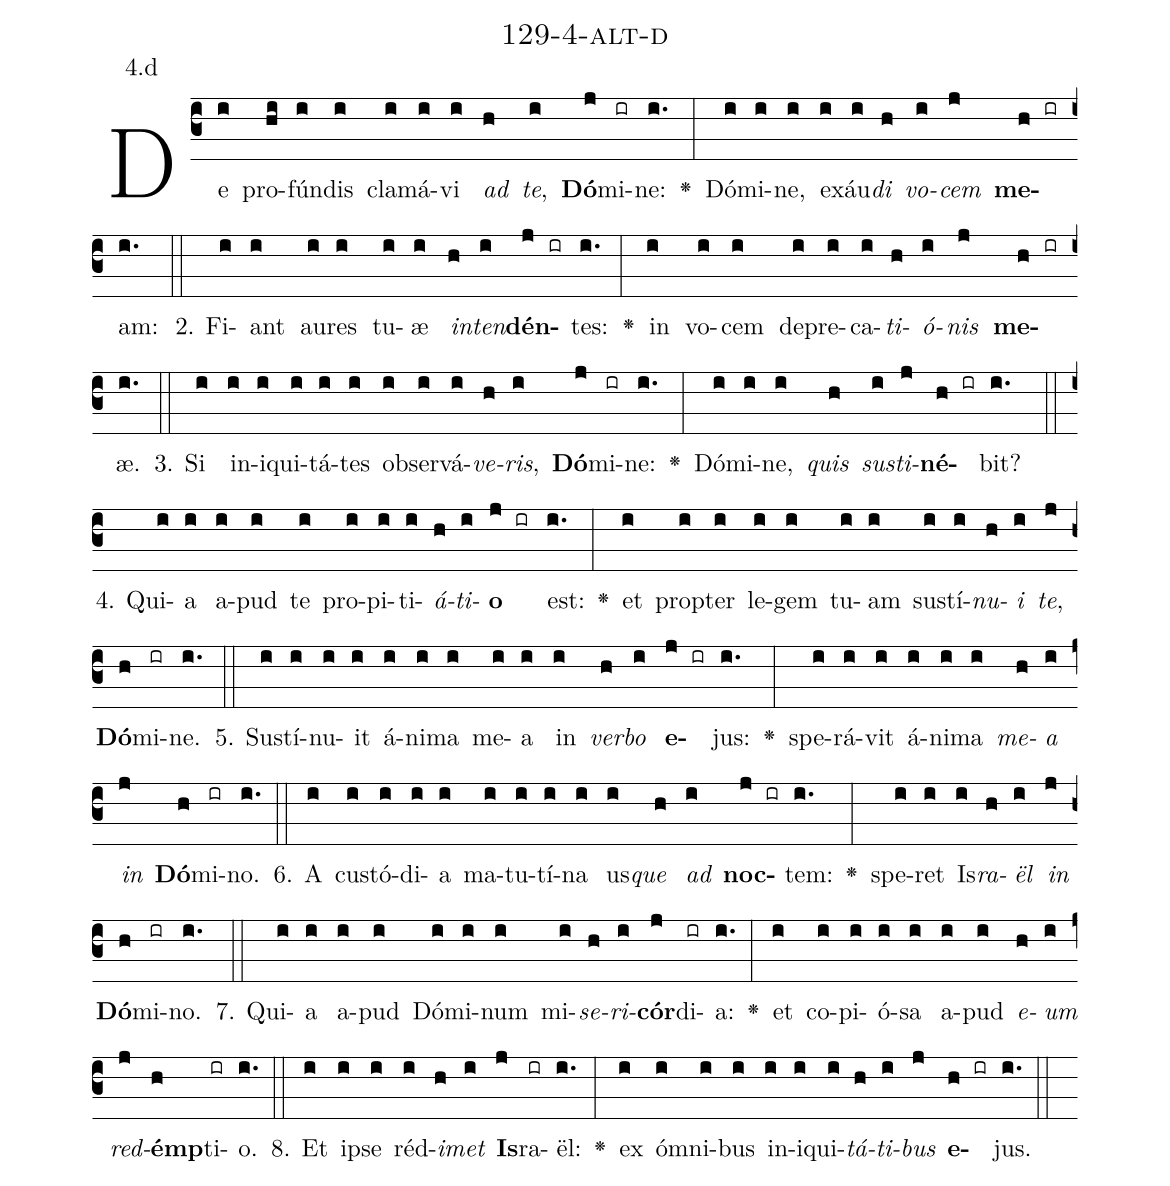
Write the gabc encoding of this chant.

name: 129-4-alt-d;
annotation: 4.d;
%%
(c3)De(i) pro(hi)fún(i)dis(i) cla(i)má(i)vi(i) <i>ad</i>(h) <i>te</i>,(i) <b>Dó</b>(j)mi(ir)ne:(i.) <v>\greheightstar</v>(:) Dó(i)mi(i)ne,(i) ex(i)áu(i)<i>di</i>(h) <i>vo</i>(i)<i>cem</i>(j) <b>me</b>(h ir)am:(i.) (::)
2. Fi(i)ant(i) au(i)res(i) tu(i)æ(i) <i>in</i>(h)<i>ten</i>(i)<b>dén</b>(j ir)tes:(i.) <v>\greheightstar</v>(:) in(i) vo(i)cem(i) de(i)pre(i)ca(i)<i>ti</i>(h)<i>ó</i>(i)<i>nis</i>(j) <b>me</b>(h ir)æ.(i.) (::)
3. Si(i) in(i)i(i)qui(i)tá(i)tes(i) ob(i)ser(i)vá(i)<i>ve</i>(h)<i>ris</i>,(i) <b>Dó</b>(j)mi(ir)ne:(i.) <v>\greheightstar</v>(:) Dó(i)mi(i)ne,(i) <i>quis</i>(h) <i>sus</i>(i)<i>ti</i>(j)<b>né</b>(h ir)bit?(i.) (::)
4. Qui(i)a(i) a(i)pud(i) te(i) pro(i)pi(i)ti(i)<i>á</i>(h)<i>ti</i>(i)<b>o</b>(j ir) est:(i.) <v>\greheightstar</v>(:) et(i) prop(i)ter(i) le(i)gem(i) tu(i)am(i) sus(i)tí(i)<i>nu</i>(h)<i>i</i>(i) <i>te</i>,(j) <b>Dó</b>(h)mi(ir)ne.(i.) (::)
5. Sus(i)tí(i)nu(i)it(i) á(i)ni(i)ma(i) me(i)a(i) in(i) <i>ver</i>(h)<i>bo</i>(i) <b>e</b>(j ir)jus:(i.) <v>\greheightstar</v>(:) spe(i)rá(i)vit(i) á(i)ni(i)ma(i) <i>me</i>(h)<i>a</i>(i) <i>in</i>(j) <b>Dó</b>(h)mi(ir)no.(i.) (::)
6. A(i) cus(i)tó(i)di(i)a(i) ma(i)tu(i)tí(i)na(i) us(i)<i>que</i>(h) <i>ad</i>(i) <b>noc</b>(j ir)tem:(i.) <v>\greheightstar</v>(:) spe(i)ret(i) Is(i)<i>ra</i>(h)<i>ël</i>(i) <i>in</i>(j) <b>Dó</b>(h)mi(ir)no.(i.) (::)
7. Qui(i)a(i) a(i)pud(i) Dó(i)mi(i)num(i) mi(i)<i>se</i>(h)<i>ri</i>(i)<b>cór</b>(j)di(ir)a:(i.) <v>\greheightstar</v>(:) et(i) co(i)pi(i)ó(i)sa(i) a(i)pud(i) <i>e</i>(h)<i>um</i>(i) <i>red</i>(j)<b>émp</b>(h)ti(ir)o.(i.) (::)
8. Et(i) ip(i)se(i) réd(i)<i>i</i>(h)<i>met</i>(i) <b>Is</b>(j)ra(ir)ël:(i.) <v>\greheightstar</v>(:) ex(i) óm(i)ni(i)bus(i) in(i)i(i)qui(i)<i>tá</i>(h)<i>ti</i>(i)<i>bus</i>(j) <b>e</b>(h ir)jus.(i.) (::)
